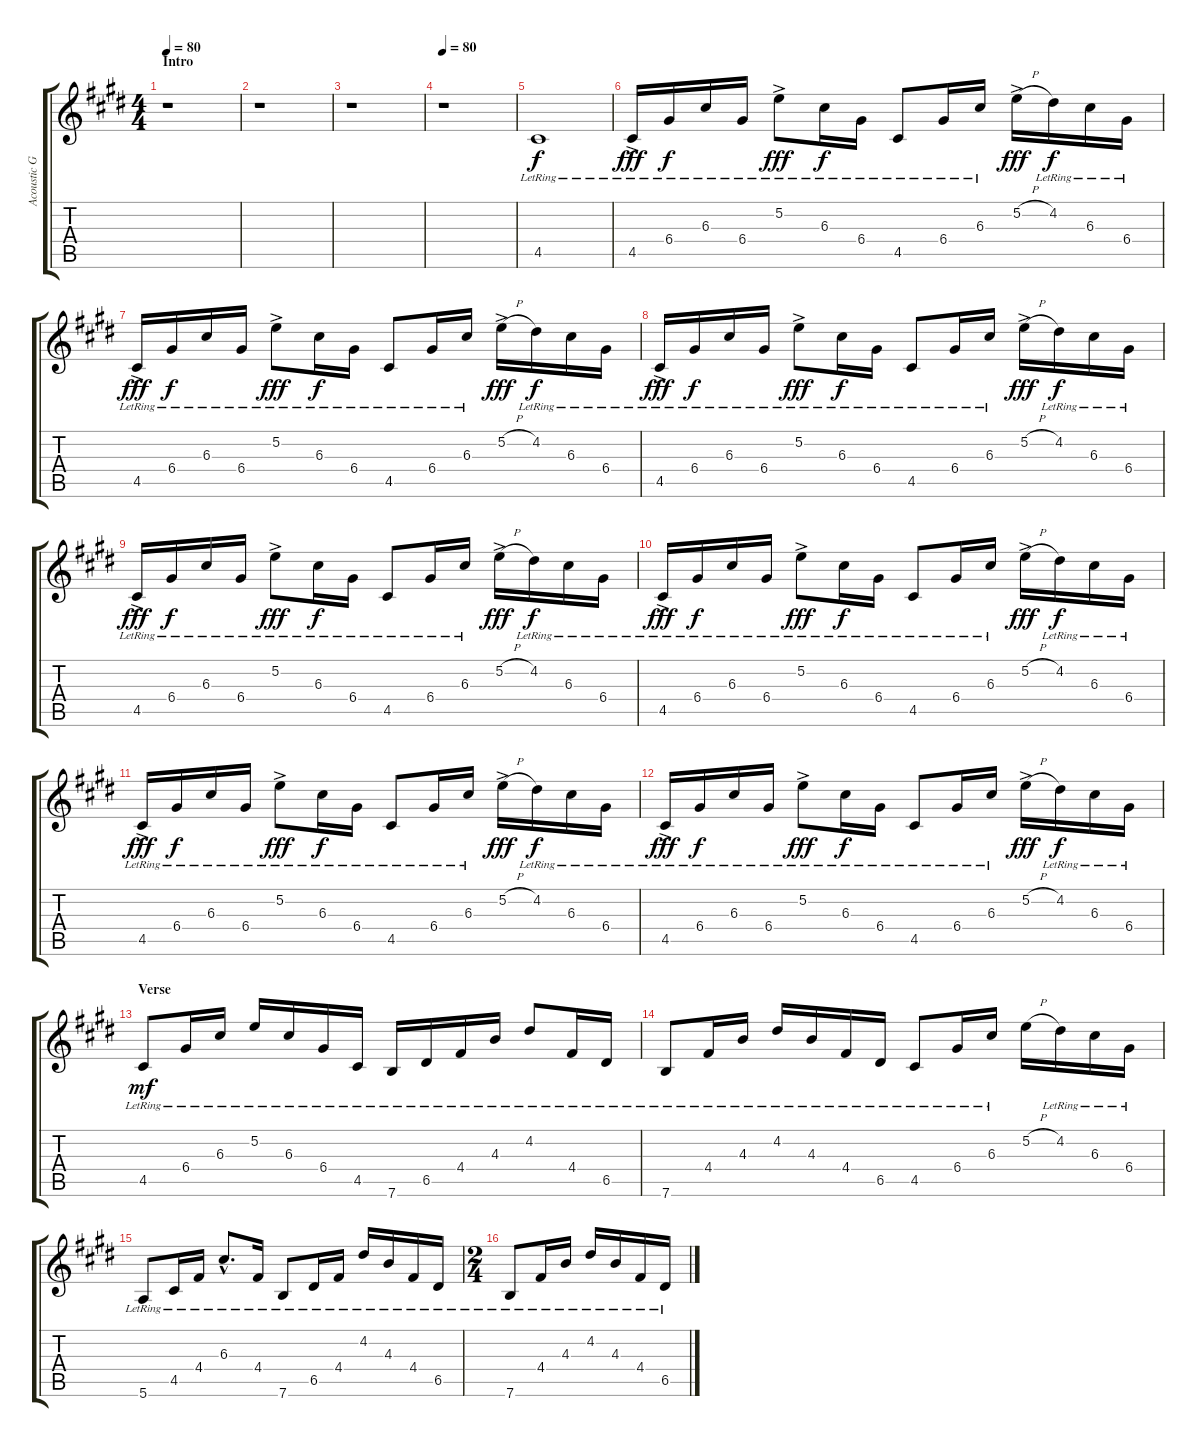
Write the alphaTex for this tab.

\track ("Acoustic Guitar 2" "Acoustic G") {instrument acousticguitarsteel}
\staff {score tabs}
\tuning (E4 B3 G3 D3 A2 E2) {hide}
\ts (4 4)
\section ("" "Intro")
\tempo 80
\tempo 70
\tempo 80
\clef g2
\ks c#minor
r.1{dy f instrument acousticguitarsteel} |
r.1 |
r.1 |
\tempo 80
r.1 |
4.5{lr}.1 |
4.5{ac lr}.16{dy fff} 6.4{lr}.16{dy f} 6.3{lr}.16 6.4{lr}.16 5.2{ac lr}.8{dy fff} 6.3{lr}.16{dy f} 6.4{lr}.16 4.5{lr}.8 6.4{lr}.16 6.3{lr}.16 5.2{h ac}.16{dy fff} 4.2{lr}.16{dy f} 6.3{lr}.16 6.4{lr}.16 |
4.5{ac lr}.16{dy fff} 6.4{lr}.16{dy f} 6.3{lr}.16 6.4{lr}.16 5.2{ac lr}.8{dy fff} 6.3{lr}.16{dy f} 6.4{lr}.16 4.5{lr}.8 6.4{lr}.16 6.3{lr}.16 5.2{h ac}.16{dy fff} 4.2{lr}.16{dy f} 6.3{lr}.16 6.4{lr}.16 |
4.5{ac lr}.16{dy fff} 6.4{lr}.16{dy f} 6.3{lr}.16 6.4{lr}.16 5.2{ac lr}.8{dy fff} 6.3{lr}.16{dy f} 6.4{lr}.16 4.5{lr}.8 6.4{lr}.16 6.3{lr}.16 5.2{h ac}.16{dy fff} 4.2{lr}.16{dy f} 6.3{lr}.16 6.4{lr}.16 |
4.5{ac lr}.16{dy fff} 6.4{lr}.16{dy f} 6.3{lr}.16 6.4{lr}.16 5.2{ac lr}.8{dy fff} 6.3{lr}.16{dy f} 6.4{lr}.16 4.5{lr}.8 6.4{lr}.16 6.3{lr}.16 5.2{h ac}.16{dy fff} 4.2{lr}.16{dy f} 6.3{lr}.16 6.4{lr}.16 |
4.5{ac lr}.16{dy fff} 6.4{lr}.16{dy f} 6.3{lr}.16 6.4{lr}.16 5.2{ac lr}.8{dy fff} 6.3{lr}.16{dy f} 6.4{lr}.16 4.5{lr}.8 6.4{lr}.16 6.3{lr}.16 5.2{h ac}.16{dy fff} 4.2{lr}.16{dy f} 6.3{lr}.16 6.4{lr}.16 |
4.5{ac lr}.16{dy fff} 6.4{lr}.16{dy f} 6.3{lr}.16 6.4{lr}.16 5.2{ac lr}.8{dy fff} 6.3{lr}.16{dy f} 6.4{lr}.16 4.5{lr}.8 6.4{lr}.16 6.3{lr}.16 5.2{h ac}.16{dy fff} 4.2{lr}.16{dy f} 6.3{lr}.16 6.4{lr}.16 |
4.5{ac lr}.16{dy fff} 6.4{lr}.16{dy f} 6.3{lr}.16 6.4{lr}.16 5.2{ac lr}.8{dy fff} 6.3{lr}.16{dy f} 6.4{lr}.16 4.5{lr}.8 6.4{lr}.16 6.3{lr}.16 5.2{h ac}.16{dy fff} 4.2{lr}.16{dy f} 6.3{lr}.16 6.4{lr}.16 |
\section ("" "Verse ")
4.5{lr}.8{dy mf} 6.4{lr}.16 6.3{lr}.16 5.2{lr}.16 6.3{lr}.16 6.4{lr}.16 4.5{lr}.16 7.6{lr}.16 6.5{lr}.16 4.4{lr}.16 4.3{lr}.16 4.2{lr}.8 4.4{lr}.16 6.5{lr}.16 |
7.6{lr}.8 4.4{lr}.16 4.3{lr}.16 4.2{lr}.16 4.3{lr}.16 4.4{lr}.16 6.5{lr}.16 4.5{lr}.8 6.4{lr}.16 6.3{lr}.16 5.2{h}.16 4.2{lr}.16 6.3{lr}.16 6.4{lr}.16 |
5.6{lr}.8 4.5{lr}.16 4.4{lr}.16 6.3{hac lr}.8{d} 4.4{lr}.16 7.6{lr}.8 6.5{lr}.16 4.4{lr}.16 4.2{lr}.16 4.3{lr}.16 4.4{lr}.16 6.5{lr}.16 |
\ts (2 4)
7.6{lr}.8 4.4{lr}.16 4.3{lr}.16 4.2{lr}.16 4.3{lr}.16 4.4{lr}.16 6.5{lr}.16
